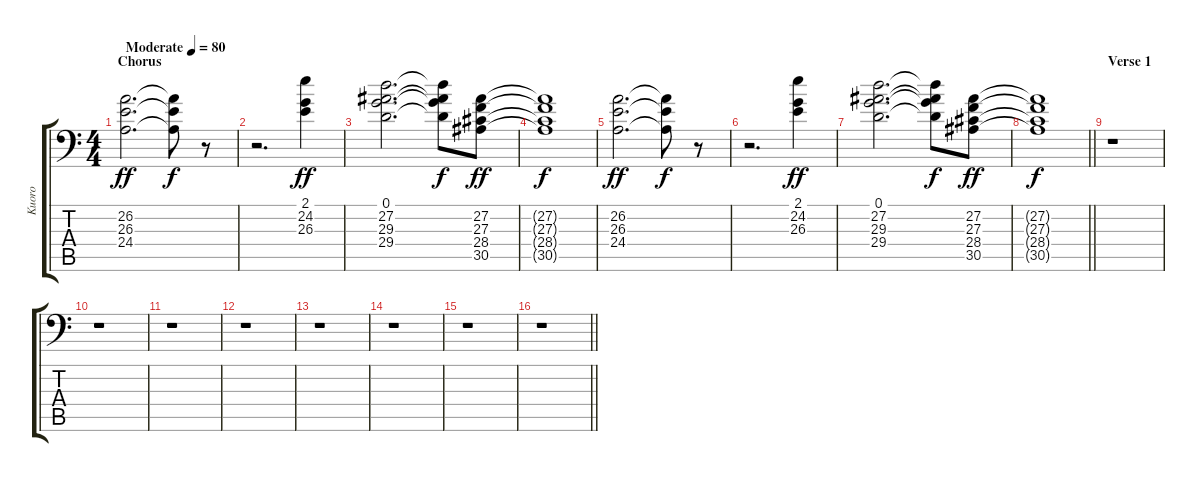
\track ("Kuoro" "Kuoro") {instrument pad4choir}
\staff {score tabs}
\tuning (D5 G2 D2 A1 E1 B0) {hide}
\ts (4 4)
\section ("" "Chorus")
\tempo (80 "Moderate")
\clef f4
\ks c
(26.2 26.3 24.4).2{d dy ff instrument pad4choir} (26.2{t} 26.3{t} 24.4{t}).8{dy f} r.8 |
r.2{d} (2.1 24.2 26.3).4{dy ff} |
(0.1 27.2 29.3 29.4).2{d} (0.1{t} 27.2{t} 29.3{t} 29.4{t}).8{dy f} (27.2 27.3 28.4 30.5).8{dy ff} |
(27.2{t} 27.3{t} 28.4{t} 30.5{t}).1{dy f} |
(26.2 26.3 24.4).2{d dy ff} (26.2{t} 26.3{t} 24.4{t}).8{dy f} r.8 |
r.2{d} (2.1 24.2 26.3).4{dy ff} |
(0.1 27.2 29.3 29.4).2{d} (0.1{t} 27.2{t} 29.3{t} 29.4{t}).8{dy f} (27.2 27.3 28.4 30.5).8{dy ff} |
\barLineRight lightlight
(27.2{t} 27.3{t} 28.4{t} 30.5{t}).1{dy f} |
\section ("" "Verse 1")
r.1 |
r.1 |
r.1 |
r.1 |
r.1 |
r.1 |
r.1 |
\barLineRight lightlight
r.1
